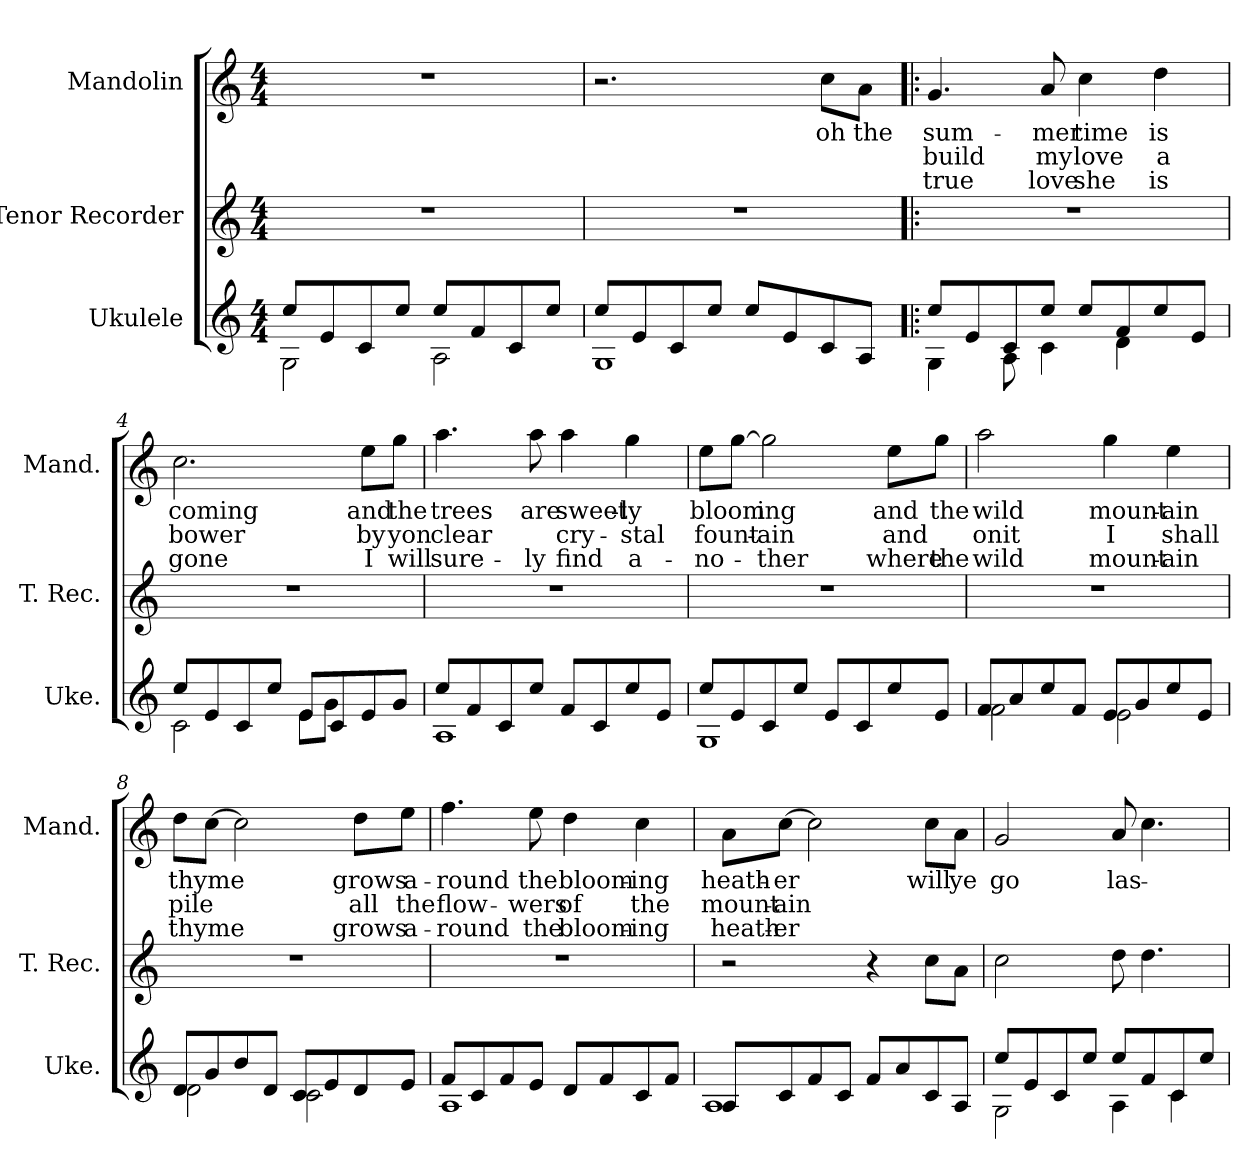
**kern	**kern	**kern	**text	**text	**text
*part3	*part2	*part1	*part1	*part1	*part1
*staff3	*staff2	*staff1	*staff1	*staff1	*staff1
*I"Ukulele	*I"Tenor Recorder	*I"Mandolin	*	*	*
*I'Uke.	*I'T. Rec.	*I'Mand.	*	*	*
*stria4	*	*	*	*	*
*	*clefG2	*clefG2	*	*	*
*k[]	*k[]	*k[]	*	*	*
*M4/4	*M4/4	*M4/4	*	*	*
=1	=1	=1	=1	=1	=1
*^	*	*	*	*	*
8cc/L	2G\	1r	1r	.	.	.
8e/	.	.	.	.	.	.
8c/	.	.	.	.	.	.
8cc/J	.	.	.	.	.	.
8cc/L	2A\	.	.	.	.	.
8f/	.	.	.	.	.	.
8c/	.	.	.	.	.	.
8cc/J	.	.	.	.	.	.
=2	=2	=2	=2	=2	=2	=2
8cc/L	1G	1r	2.r	.	.	.
8e/	.	.	.	.	.	.
8c/	.	.	.	.	.	.
8cc/J	.	.	.	.	.	.
8cc/L	.	.	.	.	.	.
8e/	.	.	.	.	.	.
!	!	!	!	!LO:LY:b	!	!
8c/	.	.	8cc\L	oh	.	.
!	!	!	!	!LO:LY:b	!	!
8A/J	.	.	8a\J	the	.	.
=3!|:	=3!|:	=3!|:	=3!|:	=3!|:	=3!|:	=3!|:
!	!	!	!	!LO:LY:b	!LO:LY:b	!LO:LY:b
8cc/L	4G\	1r	4.g/	sum-	build	true
8e/	.	.	.	.	.	.
8c/	8A\	.	.	.	.	.
!	!	!	!	!LO:LY:b	!LO:LY:b	!LO:LY:b
8cc/J	4c\	.	8a/	-mer	my	love
!	!	!	!	!LO:LY:b	!LO:LY:b	!LO:LY:b
8cc/L	.	.	4cc\	time	love	she
8f/	4d\	.	.	.	.	.
!	!	!	!	!LO:LY:b	!LO:LY:b	!LO:LY:b
8cc/	.	.	4dd\	is	a	is
8e/J	8ryy	.	.	.	.	.
!!LO:LB:g=z
=4	=4	=4	=4	=4	=4	=4
!	!	!	!	!LO:LY:b	!LO:LY:b	!LO:LY:b
8cc/L	2c\	1r	2.cc\	coming	bower	gone
8e/	.	.	.	.	.	.
8c/	.	.	.	.	.	.
8cc/J	.	.	.	.	.	.
8e/L	8e\L	.	.	.	.	.
8c/	8g\J	.	.	.	.	.
!	!	!	!	!LO:LY:b	!LO:LY:b	!LO:LY:b
8e/	4ryy	.	8ee\L	and	by	I
!	!	!	!	!LO:LY:b	!LO:LY:b	!LO:LY:b
8g/J	.	.	8gg\J	the	yon	will
=5	=5	=5	=5	=5	=5	=5
!	!	!	!	!LO:LY:b	!LO:LY:b	!LO:LY:b
8cc/L	1A	1r	4.aa\	trees	clear	sure-
8f/	.	.	.	.	.	.
8c/	.	.	.	.	.	.
!	!	!	!	!LO:LY:b	!	!LO:LY:b
8cc/J	.	.	8aa\	are	.	-ly
!	!	!	!	!LO:LY:b	!LO:LY:b	!LO:LY:b
8f/L	.	.	4aa\	sweet-	cry-	find
8c/	.	.	.	.	.	.
!	!	!	!	!LO:LY:b	!LO:LY:b	!LO:LY:b
8cc/	.	.	4gg\	-ly	-stal	a-
8e/J	.	.	.	.	.	.
=6	=6	=6	=6	=6	=6	=6
!	!	!	!	!LO:LY:b	!LO:LY:b	!LO:LY:b
8cc/L	1G	1r	8ee\L	bloom	fount-	-no-
8e/	.	.	[8gg\J	.	.	.
!	!	!	!	!LO:LY:b	!LO:LY:b	!LO:LY:b
8c/	.	.	2gg\]	ing	-ain	-ther
8cc/J	.	.	.	.	.	.
8e/L	.	.	.	.	.	.
8c/	.	.	.	.	.	.
!	!	!	!	!LO:LY:b	!LO:LY:b	!LO:LY:b
8cc/	.	.	8ee\L	and	and	where
!	!	!	!	!LO:LY:b	!	!LO:LY:b
8e/J	.	.	8gg\J	the	.	the
!!LO:LB:g=z
=7	=7	=7	=7	=7	=7	=7
!	!	!	!	!LO:LY:b	!LO:LY:b	!LO:LY:b
8f/L	2f\	1r	2aa\	wild	onit	wild
8a/	.	.	.	.	.	.
8cc/	.	.	.	.	.	.
8f/J	.	.	.	.	.	.
!	!	!	!	!LO:LY:b	!LO:LY:b	!LO:LY:b
8e/L	2e\	.	4gg\	mount-	I	mount-
8g/	.	.	.	.	.	.
!	!	!	!	!LO:LY:b	!LO:LY:b	!LO:LY:b
8cc/	.	.	4ee\	-ain	shall	-ain
8e/J	.	.	.	.	.	.
=8	=8	=8	=8	=8	=8	=8
!	!	!	!	!LO:LY:b	!LO:LY:b	!LO:LY:b
8d/L	2d\	1r	8dd\L	thyme	pile	thyme
8g/	.	.	[8cc\J	.	.	.
8b/	.	.	2cc\]	.	.	.
8d/J	.	.	.	.	.	.
8c/L	2c\	.	.	.	.	.
8e/	.	.	.	.	.	.
!	!	!	!	!LO:LY:b	!LO:LY:b	!LO:LY:b
8d/	.	.	8dd\L	grows	all	grows
!	!	!	!	!LO:LY:b	!LO:LY:b	!LO:LY:b
8e/J	.	.	8ee\J	a-	the	a-
=9	=9	=9	=9	=9	=9	=9
!	!	!	!	!LO:LY:b	!LO:LY:b	!LO:LY:b
8f/L	1A	1r	4.ff\	-round	flow-	-round
8c/	.	.	.	.	.	.
8f/	.	.	.	.	.	.
!	!	!	!	!LO:LY:b	!LO:LY:b	!LO:LY:b
8e/J	.	.	8ee\	the	-wers	the
!	!	!	!	!LO:LY:b	!LO:LY:b	!LO:LY:b
8d/L	.	.	4dd\	bloom-	of	bloom-
8f/	.	.	.	.	.	.
!	!	!	!	!LO:LY:b	!LO:LY:b	!LO:LY:b
8c/	.	.	4cc\	-ing	the	-ing
8f/J	.	.	.	.	.	.
=10	=10	=10	=10	=10	=10	=10
!	!	!	!	!LO:LY:b	!LO:LY:b	!LO:LY:b
8A/L	1A	2r	8a\L	heath-	mount-	heath-
!	!	!	!	!LO:LY:b	!LO:LY:b	!LO:LY:b
8c/	.	.	[8cc\J	-er	-ain	-er
8f/	.	.	2cc\]	.	.	.
8c/J	.	.	.	.	.	.
8f/L	.	4r	.	.	.	.
8a/	.	.	.	.	.	.
!	!	!	!	!LO:LY:b	!	!
8c/	.	8cc\L	8cc\L	will	.	.
!	!	!	!	!LO:LY:b	!	!
8A/J	.	8a\J	8a\J	ye	.	.
!!LO:PB:g=z
=11	=11	=11	=11	=11	=11	=11
!	!	!	!	!LO:LY:b	!	!
8cc/L	2G\	2cc\	2g/	go	.	.
8e/	.	.	.	.	.	.
8c/	.	.	.	.	.	.
8cc/J	.	.	.	.	.	.
!	!	!	!	!LO:LY:b	!	!
8cc/L	4A\	8dd\	8a/	las-	.	.
8f/	.	4.dd\	4.cc\	.	.	.
8c/	4c\	.	.	.	.	.
8cc/J	.	.	.	.	.	.
*v	*v	*	*	*	*	*
=	=	=	=	=	=
*-	*-	*-	*-	*-	*-
